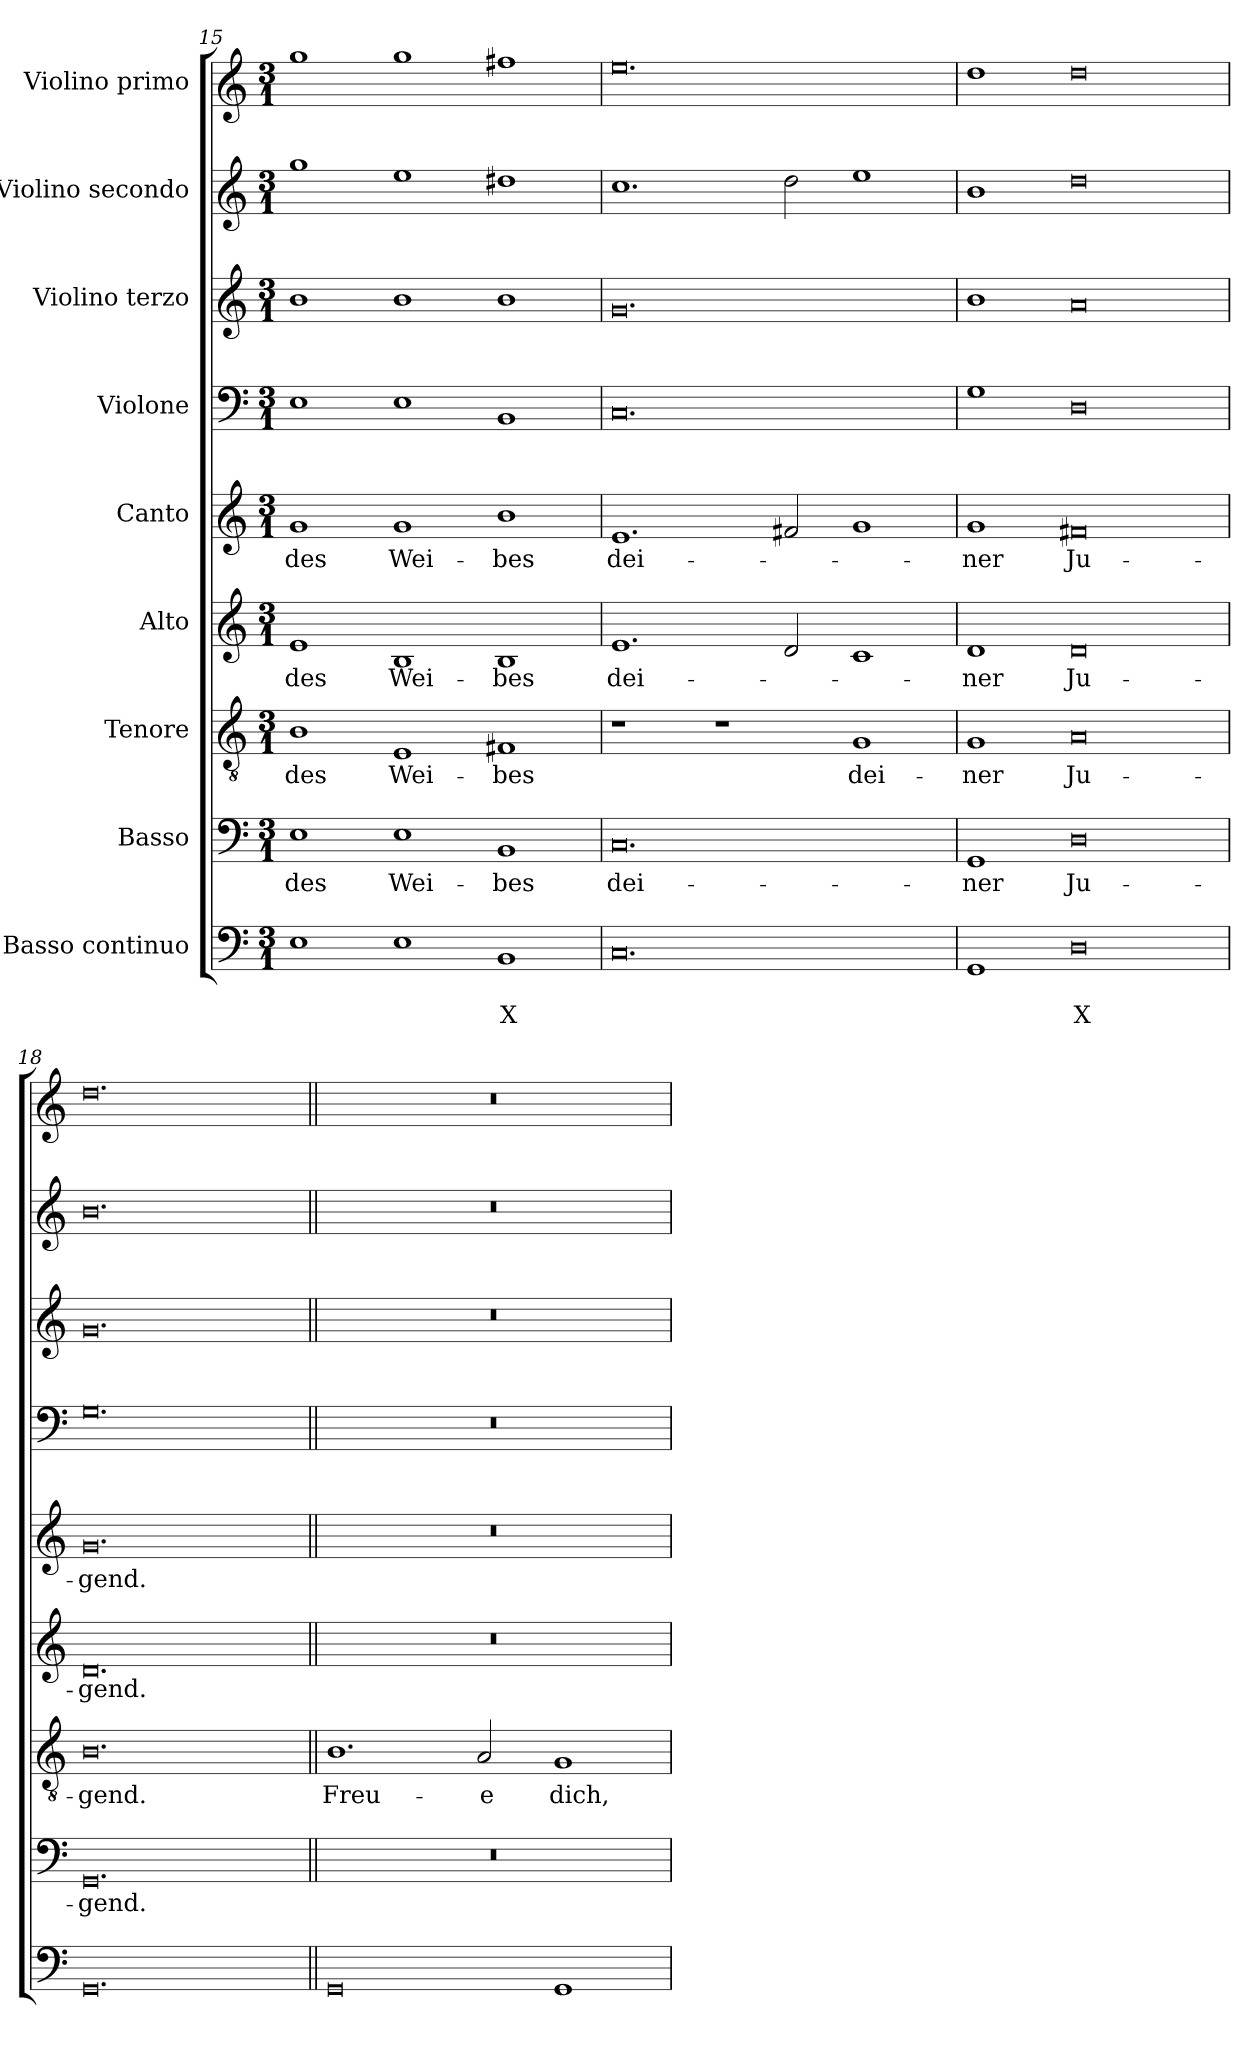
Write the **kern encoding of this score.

**kern	**text	**text	**kern	**text	**kern	**text	**kern	**text	**kern	**text	**kern	**kern	**kern	**kern
*part9	*part9	*part9	*part8	*part8	*part7	*part7	*part6	*part6	*part5	*part5	*part4	*part3	*part2	*part1
*staff9	*staff9	*staff9	*staff8	*staff8	*staff7	*staff7	*staff6	*staff6	*staff5	*staff5	*staff4	*staff3	*staff2	*staff1
*I"Basso continuo	*	*	*I"Basso	*	*I"Tenore	*	*I"Alto	*	*I"Canto	*	*I"Violone	*I"Violino terzo	*I"Violino secondo	*I"Violino primo
!!LO:PB:g=z
*clefF4	*	*	*clefF4	*	*clefGv2	*	*clefG2	*	*clefG2	*	*clefF4	*clefG2	*clefG2	*clefG2
*k[]	*	*	*k[]	*	*k[]	*	*k[]	*	*k[]	*	*k[]	*k[]	*k[]	*k[]
*C:	*	*	*C:	*	*C:	*	*C:	*	*C:	*	*C:	*C:	*C:	*C:
*M3/1	*	*	*M3/1	*	*M3/1	*	*M3/1	*	*M3/1	*	*M3/1	*M3/1	*M3/1	*M3/1
=15	=15	=15	=15	=15	=15	=15	=15	=15	=15	=15	=15	=15	=15	=15
!	!	!	!	!LO:LY:b	!	!LO:LY:b	!	!LO:LY:b	!	!LO:LY:b	!	!	!	!
1E	.	.	1E	des	1B	des	1e	des	1g	des	1E	1b	1gg	1gg
!	!	!	!	!LO:LY:b	!	!LO:LY:b	!	!LO:LY:b	!	!LO:LY:b	!	!	!	!
1E	.	.	1E	Wei-	1E	Wei-	1B	Wei-	1g	Wei-	1E	1b	1ee	1gg
!	!	!LO:LY:b	!	!LO:LY:b	!	!LO:LY:b	!	!LO:LY:b	!	!LO:LY:b	!	!	!	!
1BB	.	X	1BB	-bes	1F#X	-bes	1B	-bes	1b	-bes	1BB	1b	1dd#X	1ff#X
=16	=16	=16	=16	=16	=16	=16	=16	=16	=16	=16	=16	=16	=16	=16
!	!	!	!	!LO:LY:b	!	!	!	!LO:LY:b	!	!LO:LY:b	!	!	!	!
0.C	.	.	0.C	dei-	1r	.	1.e	dei-	1.e	dei-	0.C	0.g	1.cc	0.ee
.	.	.	.	.	1r	.	.	.	.	.	.	.	.	.
.	.	.	.	.	.	.	2d/	.	2f#X/	.	.	.	2dd\	.
!	!	!	!	!	!	!LO:LY:b	!	!	!	!	!	!	!	!
.	.	.	.	.	1G	dei-	1c	.	1g	.	.	.	1ee	.
=17	=17	=17	=17	=17	=17	=17	=17	=17	=17	=17	=17	=17	=17	=17
!	!	!	!	!LO:LY:b	!	!LO:LY:b	!	!LO:LY:b	!	!LO:LY:b	!	!	!	!
1GG	.	.	1GG	-ner	1G	-ner	1d	-ner	1g	-ner	1G	1b	1b	1dd
!	!	!LO:LY:b	!	!LO:LY:b	!	!LO:LY:b	!	!LO:LY:b	!	!LO:LY:b	!	!	!	!
0D	.	X	0D	Ju-	0A	Ju-	0d	Ju-	0f#X	Ju-	0D	0a	0dd	0dd
=18	=18	=18	=18	=18	=18	=18	=18	=18	=18	=18	=18	=18	=18	=18
!	!	!	!	!LO:LY:b	!	!LO:LY:b	!	!LO:LY:b	!	!LO:LY:b	!	!	!	!
0.GG	.	.	0.GG	-gend.	0.B	-gend.	0.d	-gend.	0.g	-gend.	0.G	0.g	0.b	0.dd
!!LO:PB:g=z
=19||	=19||	=19||	=19||	=19||	=19||	=19||	=19||	=19||	=19||	=19||	=19||	=19||	=19||	=19||
!	!	!	!	!	!	!LO:LY:b	!	!	!	!	!	!	!	!
0GG	.	.	0.r	.	1.B	Freu-	0.r	.	0.r	.	0.r	0.r	0.r	0.r
!	!	!	!	!	!	!LO:LY:b	!	!	!	!	!	!	!	!
.	.	.	.	.	2A/	-e	.	.	.	.	.	.	.	.
!	!	!	!	!	!	!LO:LY:b	!	!	!	!	!	!	!	!
1GG	.	.	.	.	1G	dich,	.	.	.	.	.	.	.	.
=	=	=	=	=	=	=	=	=	=	=	=	=	=	=
*-	*-	*-	*-	*-	*-	*-	*-	*-	*-	*-	*-	*-	*-	*-
